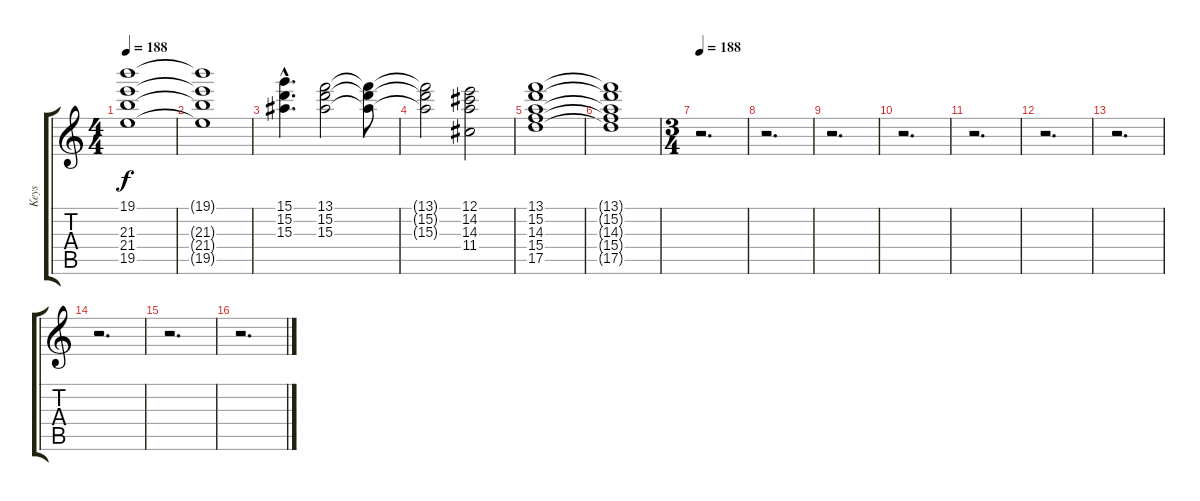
\track ("Keys" "Keys") {instrument acousticguitarnylon}
\staff {score tabs}
\tuning (E4 B3 G3 D3 A2 E2) {hide}
\ts (4 4)
\tempo 188
\clef g2
\ks c
(19.1 21.3 21.4 19.5).1{dy f} |
(19.1{t} 21.3{t} 21.4{t} 19.5{t}).1 |
(15.1{hac} 15.2{hac} 15.3{hac}).4{d} (13.1 15.2 15.3).2 (13.1{t} 15.2{t} 15.3{t}).8 |
(13.1{t} 15.2{t} 15.3{t}).2 (12.1 14.2 14.3 11.4).2 |
(13.1 15.2 14.3 15.4 17.5).1 |
(13.1{t} 15.2{t} 14.3{t} 15.4{t} 17.5{t}).1 |
\ts (3 4)
\tempo 188
r.2{d} |
r.2{d} |
r.2{d} |
r.2{d} |
r.2{d} |
r.2{d} |
r.2{d} |
r.2{d} |
r.2{d} |
r.2{d}
